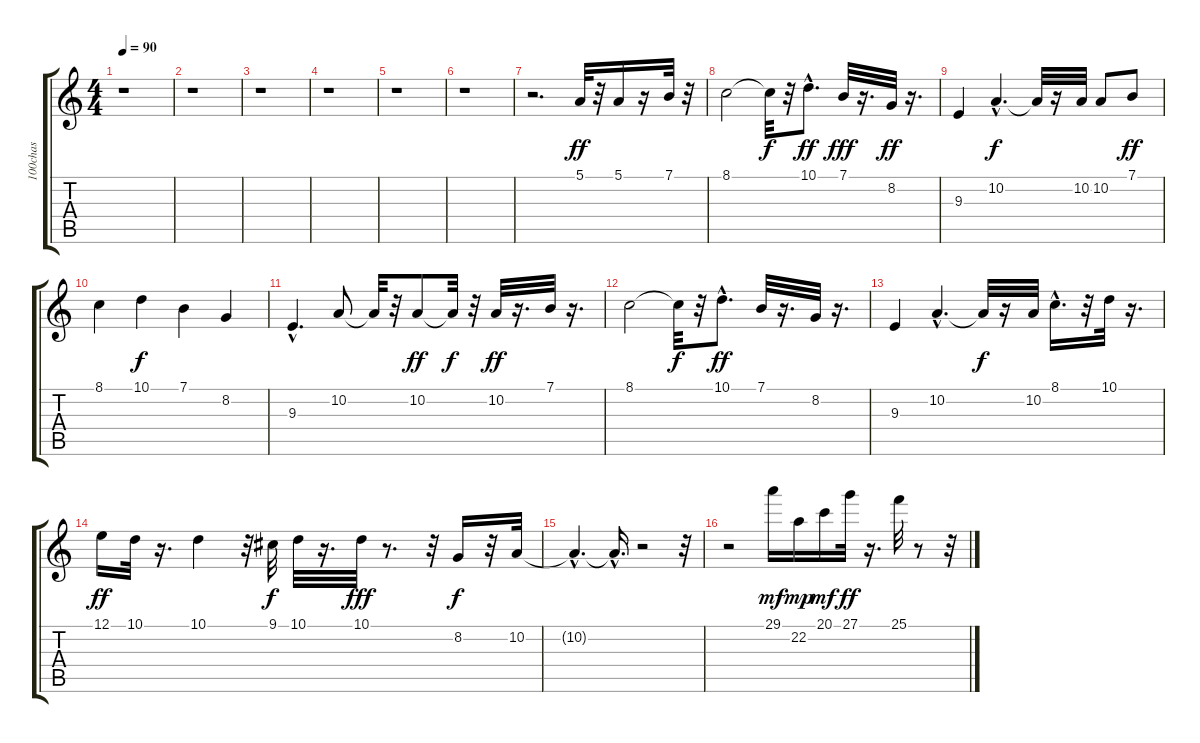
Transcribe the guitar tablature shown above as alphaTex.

\track ("100chas" "100chas") {instrument electricpiano2}
\staff {score tabs}
\tuning (E4 B3 G3 D3 A2 E2) {hide}
\ts (4 4)
\tempo 90
\clef g2
\ks c
r.1{dy f} |
r.1 |
r.1 |
r.1 |
r.1 |
r.1 |
r.2{d} 5.1.32{dy ff} r.32 5.1.16 r.16 7.1.32 r.32 |
8.1.2 8.1{t}.32{dy f} r.32 10.1{hac}.8{d dy ff} 7.1.32{dy fff} r.16{d} 8.2.32{dy ff} r.16{d} |
9.3.4 10.2{hac}.4{d dy f} 10.2{t}.32 r.16 10.2.32 10.2.8 7.1.8{dy ff} |
8.1.4 10.1.4{dy f} 7.1.4 8.2.4 |
9.3{hac}.4{d} 10.2.8 10.2{t}.32 r.32 10.2.8{dy ff} 10.2{t}.32{dy f} r.32 10.2.32{dy ff} r.16{d} 7.1.32 r.16{d} |
8.1.2 8.1{t}.32{dy f} r.32 10.1{hac}.8{d dy ff} 7.1.32 r.16{d} 8.2.32 r.16{d} |
9.3.4 10.2{hac}.4{d} 10.2{t}.32{dy f} r.16 10.2.32 8.1{hac}.16{d} r.32 10.1.32 r.16{d} |
12.1.16{dy ff} 10.1.32 r.16{d} 10.1.4 r.32 9.1.32{dy f} 10.1.32 r.16{d} 10.1.32{dy fff} r.8{d} r.32 8.2.16{dy f} r.32 10.2.32 |
10.2{hac t}.4{d} 10.2{hac t}.16{d} r.2 r.32 |
r.2 29.1.16{dy mf} 22.2.16{dy mp} 20.1.16{dy mf} 27.1.32{dy ff} r.16{d} 25.1.32 r.8 r.32
